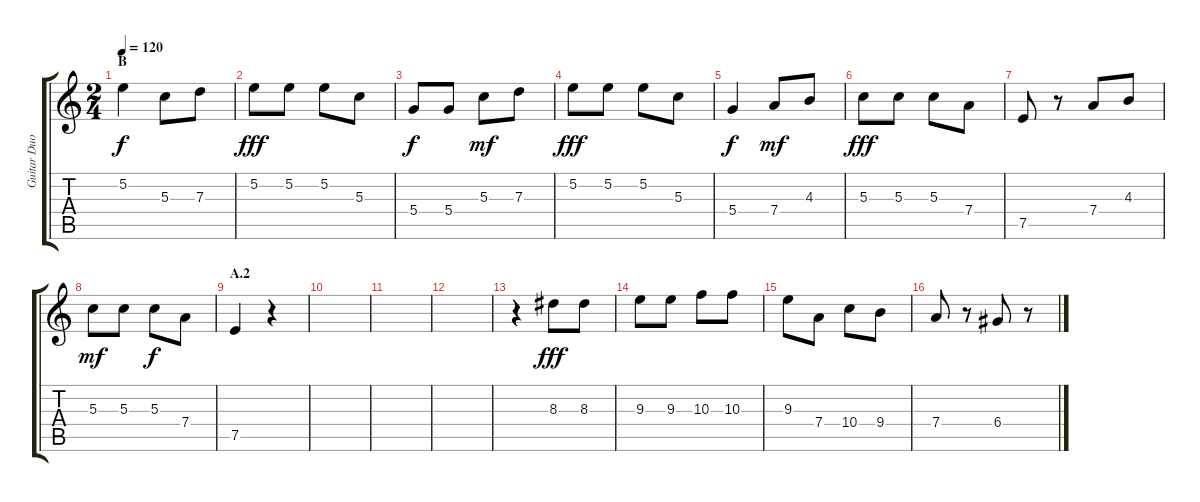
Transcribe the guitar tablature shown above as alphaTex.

\track ("Guitar Duo" "Guitar Duo") {instrument overdrivenguitar}
\staff {score tabs}
\tuning (E4 B3 G3 D3 A2 E2) {hide}
\ts (2 4)
\section ("" "B")
\tempo 120
\clef g2
\ks c
5.2.4{dy f} 5.3.8 7.3.8 |
5.2.8{dy fff} 5.2.8 5.2.8 5.3.8 |
5.4.8{dy f} 5.4.8 5.3.8{dy mf} 7.3.8 |
5.2.8{dy fff} 5.2.8 5.2.8 5.3.8 |
5.4.4{dy f} 7.4.8{dy mf} 4.3.8 |
5.3.8{dy fff} 5.3.8 5.3.8 7.4.8 |
7.5.8 r.8 7.4.8 4.3.8 |
5.3.8{dy mf} 5.3.8 5.3.8{dy f} 7.4.8 |
\section ("" "A.2")
7.5.4 r.4 |
|
|
|
r.4 8.3.8{dy fff} 8.3.8 |
9.3.8 9.3.8 10.3.8 10.3.8 |
9.3.8 7.4.8 10.4.8 9.4.8 |
7.4.8 r.8 6.4.8 r.8
